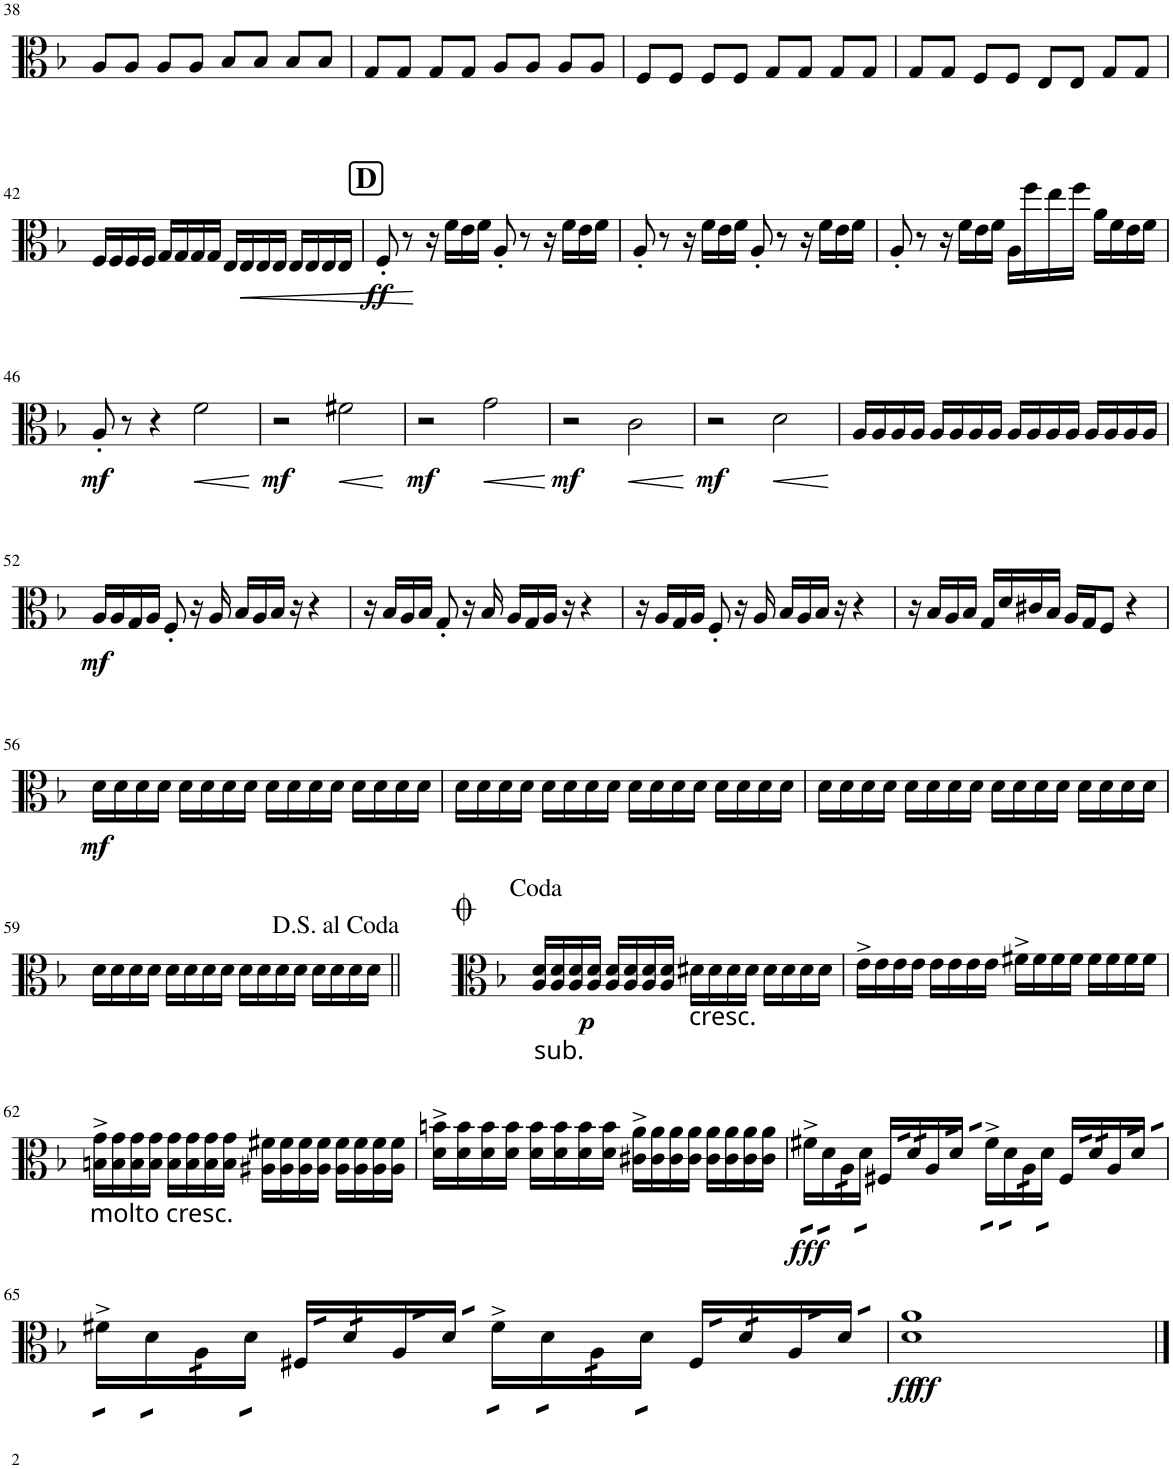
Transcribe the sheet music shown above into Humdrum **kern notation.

**kern	**dynam
*part1	*part1
*staff1	*staff1
*I"Viola	*
*I'Vla.	*
!!LO:PB:g=z
*clefC3	*
*k[b-]	*
*M4/4	*
*met(c)	*
=38	=38
8A/L	.
8A/J	.
8A/L	.
8A/J	.
8B-/L	.
8B-/J	.
8B-/L	.
8B-/J	.
=39	=39
8G/L	.
8G/J	.
8G/L	.
8G/J	.
8A/L	.
8A/J	.
8A/L	.
8A/J	.
=40	=40
8F/L	.
8F/J	.
8F/L	.
8F/J	.
8G/L	.
8G/J	.
8G/L	.
8G/J	.
=41	=41
8G/L	.
8G/J	.
8F/L	.
8F/J	.
8E/L	.
8E/J	.
8G/L	.
8G/J	.
!!LO:LB:g=z
=42	=42
16F/LL	.
16F/	.
16F/	.
16F/JJ	.
16G/LL	.
16G/	.
16G/	.
16G/JJ	.
16E/LL	.
!	!LO:HP:b
16E/	<
16E/	[
16E/JJ	.
16E/LL	.
16E/	.
16E/	.
16E/JJ	.
!!LO:REH:place=s1:a:B:cj:fs=14:t=D
=43	=43
!	!LO:DY:b
8F'/	ff
8r	.
16r	.
16f\LL	.
16e\	.
16f\JJ	.
8A'/	.
8r	.
16r	.
16f\LL	.
16e\	.
16f\JJ	.
=44	=44
8A'/	.
8r	.
16r	.
16f\LL	.
16e\	.
16f\JJ	.
8A'/	.
8r	.
16r	.
16f\LL	.
16e\	.
16f\JJ	.
=45	=45
8A'/	.
8r	.
16r	.
16f\LL	.
16e\	.
16f\JJ	.
16A\LL	.
16ff\	.
16ee\	.
16ff\JJ	.
16a\LL	.
16f\	.
16e\	.
16f\JJ	.
!!LO:LB:g=z
=46	=46
!	!LO:DY:b
8A'/	mf
8r	.
4r	.
!	!LO:HP:b
2f\	<
.	[
=47	=47
!	!LO:DY:b
2r	mf
!	!LO:HP:b
2f#X\	<
.	[
=48	=48
!	!LO:DY:b
2r	mf
!	!LO:HP:b
2g\	<
.	[
=49	=49
!	!LO:DY:b
2r	mf
!	!LO:HP:b
2c\	<
.	[
=50	=50
!	!LO:DY:b
2r	mf
!	!LO:HP:b
2d\	<
.	[
=51	=51
16A/LL	.
16A/	.
16A/	.
16A/JJ	.
16A/LL	.
16A/	.
16A/	.
16A/JJ	.
16A/LL	.
16A/	.
16A/	.
16A/JJ	.
16A/LL	.
16A/	.
16A/	.
16A/JJ	.
!!LO:LB:g=z
=52	=52
!	!LO:DY:b
16A/LL	mf
16A/	.
16G/	.
16A/JJ	.
8F'/	.
16r	.
16A/	.
16B-/LL	.
16A/	.
16B-/JJ	.
16r	.
4r	.
=53	=53
16r	.
16B-/LL	.
16A/	.
16B-/JJ	.
8G'/	.
16r	.
16B-/	.
16A/LL	.
16G/	.
16A/JJ	.
16r	.
4r	.
=54	=54
16r	.
16A/LL	.
16G/	.
16A/JJ	.
8F'/	.
16r	.
16A/	.
16B-/LL	.
16A/	.
16B-/JJ	.
16r	.
4r	.
=55	=55
16r	.
16B-/LL	.
16A/	.
16B-/JJ	.
16G/LL	.
16d/	.
16c#X/	.
16B-/JJ	.
16A/LL	.
16G/J	.
8F/J	.
4r	.
!!LO:LB:g=z
=56	=56
!	!LO:DY:b
16d\LL	mf
16d\	.
16d\	.
16d\JJ	.
16d\LL	.
16d\	.
16d\	.
16d\JJ	.
16d\LL	.
16d\	.
16d\	.
16d\JJ	.
16d\LL	.
16d\	.
16d\	.
16d\JJ	.
=57	=57
16d\LL	.
16d\	.
16d\	.
16d\JJ	.
16d\LL	.
16d\	.
16d\	.
16d\JJ	.
16d\LL	.
16d\	.
16d\	.
16d\JJ	.
16d\LL	.
16d\	.
16d\	.
16d\JJ	.
=58	=58
16d\LL	.
16d\	.
16d\	.
16d\JJ	.
16d\LL	.
16d\	.
16d\	.
16d\JJ	.
16d\LL	.
16d\	.
16d\	.
16d\JJ	.
16d\LL	.
16d\	.
16d\	.
16d\JJ	.
!!LO:LB:g=z
=59	=59
16d\LL	.
16d\	.
16d\	.
16d\JJ	.
16d\LL	.
16d\	.
16d\	.
16d\JJ	.
16d\LL	.
16d\	.
16d\	.
16d\JJ	.
16d\LL	.
16d\	.
16d\	.
16d\JJ	.
=60||	=60||
!LO:TX:b:t=sub.	!
16A/ 16d/LL	.
16A/ 16d/	.
!	!LO:DY:b
16A/ 16d/	p
16A/ 16d/JJ	.
16A/ 16d/LL	.
16A/ 16d/	.
16A/ 16d/	.
16A/ 16d/JJ	.
!LO:TX:b:t=cresc.	!
16d#X\LL	.
16d#\	.
16d#\	.
16d#\JJ	.
16d#\LL	.
16d#\	.
16d#\	.
16d#\JJ	.
=61	=61
16e\LL	.
16e\	.
16e\	.
16e\JJ	.
16e\LL	.
16e\	.
16e\	.
16e\JJ	.
16f#X\LL	.
16f#\	.
16f#\	.
16f#\JJ	.
16f#\LL	.
16f#\	.
16f#\	.
16f#\JJ	.
!!LO:LB:g=z
=62	=62
!LO:TX:b:t=molto cresc.	!
16Bn\ 16g\LL	.
16B\ 16g\	.
16B\ 16g\	.
16B\ 16g\JJ	.
16B\ 16g\LL	.
16B\ 16g\	.
16B\ 16g\	.
16B\ 16g\JJ	.
16A#X\ 16f#X\LL	.
16A#\ 16f#\	.
16A#\ 16f#\	.
16A#\ 16f#\JJ	.
16A#\ 16f#\LL	.
16A#\ 16f#\	.
16A#\ 16f#\	.
16A#\ 16f#\JJ	.
=63	=63
16d\ 16bn\LL	.
16d\ 16b\	.
16d\ 16b\	.
16d\ 16b\JJ	.
16d\ 16b\LL	.
16d\ 16b\	.
16d\ 16b\	.
16d\ 16b\JJ	.
16c#X\ 16a\LL	.
16c#\ 16a\	.
16c#\ 16a\	.
16c#\ 16a\JJ	.
16c#\ 16a\LL	.
16c#\ 16a\	.
16c#\ 16a\	.
16c#\ 16a\JJ	.
=64	=64
!	!LO:DY:b
*tremolo	*
32f#X\LLL	fff
32f#X\	.
32d\	.
32d\	.
32A\	.
32A\	.
32d\	.
32d\JJJ	.
32F#X/LLL	.
32F#X/	.
32d/	.
32d/	.
32A/	.
32A/	.
32d/	.
32d/JJJ	.
32f#\LLL	.
32f#\	.
32d\	.
32d\	.
32A\	.
32A\	.
32d\	.
32d\JJJ	.
32F#/LLL	.
32F#/	.
32d/	.
32d/	.
32A/	.
32A/	.
32d/	.
32d/JJJ	.
!!LO:LB:g=z
=65	=65
32f#X\LLL	.
32f#X\	.
32d\	.
32d\	.
32A\	.
32A\	.
32d\	.
32d\JJJ	.
32F#X/LLL	.
32F#X/	.
32d/	.
32d/	.
32A/	.
32A/	.
32d/	.
32d/JJJ	.
32f#\LLL	.
32f#\	.
32d\	.
32d\	.
32A\	.
32A\	.
32d\	.
32d\JJJ	.
32F#/LLL	.
32F#/	.
32d/	.
32d/	.
32A/	.
32A/	.
32d/	.
32d/JJJ	.
*Xtremolo	*
=66	=66
!	!LO:DY:b
!	!LO:DY:n=1:b
1d 1a	ff ff
==	==
*-	*-
